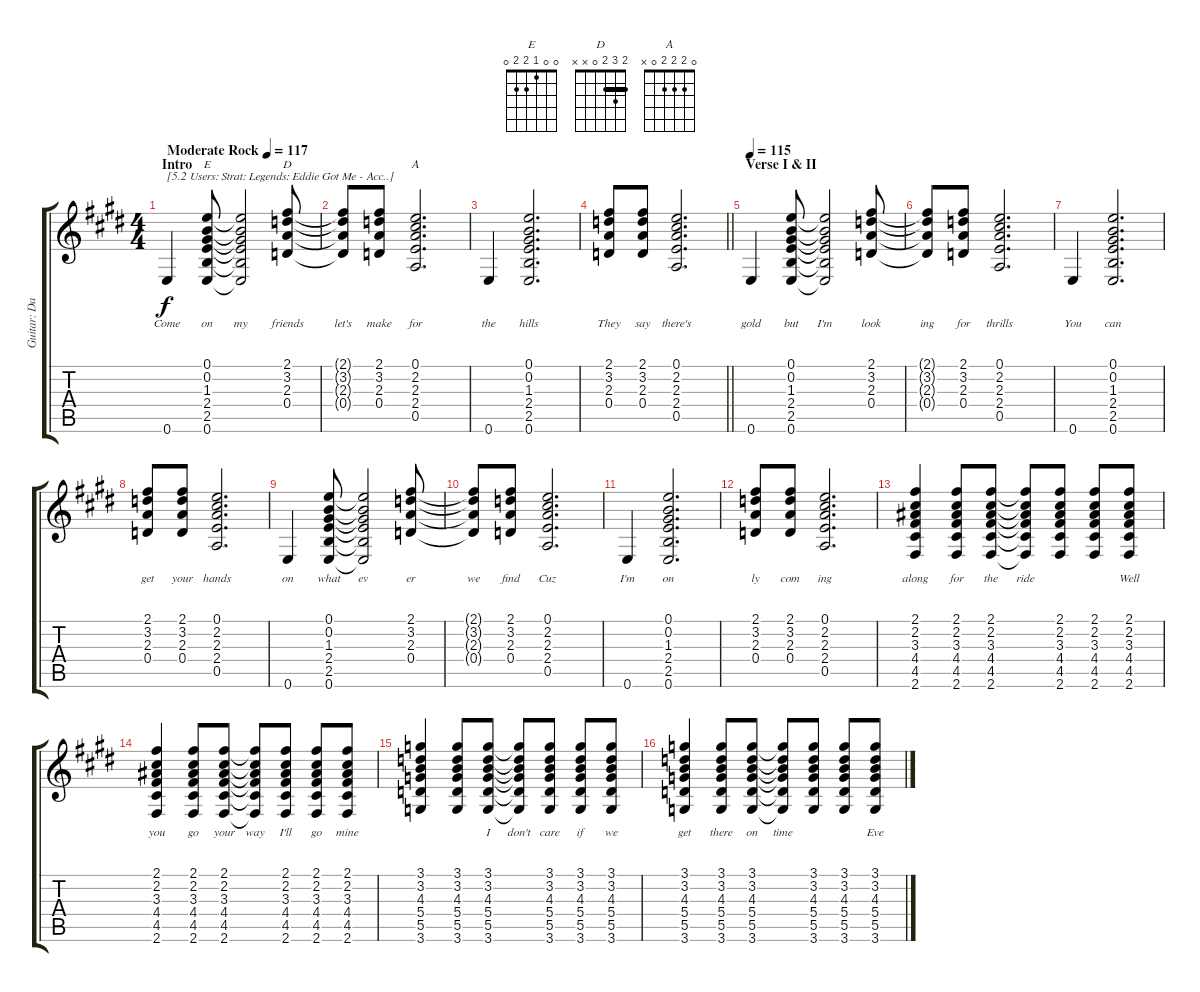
\track ("Guitar: Dave" "Guitar: Da") {instrument electricguitarclean}
\staff {score tabs}
\tuning (E4 B3 G3 D3 A2 E2) {hide}
\chord ("E" 0 0 1 2 2 0)
\chord ("D" 2 3 2 0 x x) {barre 2}
\chord ("A" 0 2 2 2 0 x)
\ts (4 4)
\section ("" "Intro")
\tempo (117 "Moderate Rock")
\tempo 113
\tempo (117 "Moderate Rock")
\clef g2
\ks e
0.6.4{txt "[5.2 Users: Strat: Legends: Eddie Got Me - Acc..]" lyrics (0 "Come") lyrics (1 "") lyrics (2 "") lyrics (3 "") lyrics (4 "") dy f instrument electricguitarclean} (0.1 0.2 1.3 2.4 2.5 0.6).8{ch "E" lyrics (0 "on") lyrics (1 "") lyrics (2 "") lyrics (3 "") lyrics (4 "")} (0.1{t} 0.2{t} 1.3{t} 2.4{t} 2.5{t} 0.6{t}).2{lyrics (0 "my") lyrics (1 "") lyrics (2 "") lyrics (3 "") lyrics (4 "")} (2.1 3.2 2.3 0.4).8{ch "D" lyrics (0 "friends") lyrics (1 "") lyrics (2 "") lyrics (3 "") lyrics (4 "")} |
(2.1{t} 3.2{t} 2.3{t} 0.4{t}).8{lyrics (0 "let's") lyrics (1 "") lyrics (2 "") lyrics (3 "") lyrics (4 "")} (2.1 3.2 2.3 0.4).8{lyrics (0 "make") lyrics (1 "") lyrics (2 "") lyrics (3 "") lyrics (4 "")} (0.1 2.2 2.3 2.4 0.5).2{d ch "A" lyrics (0 "for") lyrics (1 "") lyrics (2 "") lyrics (3 "") lyrics (4 "")} |
0.6.4{lyrics (0 "the") lyrics (1 "") lyrics (2 "") lyrics (3 "") lyrics (4 "")} (0.1 0.2 1.3 2.4 2.5 0.6).2{d lyrics (0 "hills") lyrics (1 "") lyrics (2 "") lyrics (3 "") lyrics (4 "")} |
\barLineRight lightlight
(2.1 3.2 2.3 0.4).8{lyrics (0 "They") lyrics (1 "") lyrics (2 "") lyrics (3 "") lyrics (4 "")} (2.1 3.2 2.3 0.4).8{lyrics (0 "say") lyrics (1 "") lyrics (2 "") lyrics (3 "") lyrics (4 "")} (0.1 2.2 2.3 2.4 0.5).2{d lyrics (0 "there's") lyrics (1 "") lyrics (2 "") lyrics (3 "") lyrics (4 "")} |
\section ("" "Verse I & II")
\tempo 115
0.6.4{lyrics (0 "gold") lyrics (1 "") lyrics (2 "") lyrics (3 "") lyrics (4 "")} (0.1 0.2 1.3 2.4 2.5 0.6).8{lyrics (0 "but") lyrics (1 "") lyrics (2 "") lyrics (3 "") lyrics (4 "")} (0.1{t} 0.2{t} 1.3{t} 2.4{t} 2.5{t} 0.6{t}).2{lyrics (0 "I'm") lyrics (1 "") lyrics (2 "") lyrics (3 "") lyrics (4 "")} (2.1 3.2 2.3 0.4).8{lyrics (0 "look") lyrics (1 "") lyrics (2 "") lyrics (3 "") lyrics (4 "")} |
(2.1{t} 3.2{t} 2.3{t} 0.4{t}).8{lyrics (0 "ing") lyrics (1 "") lyrics (2 "") lyrics (3 "") lyrics (4 "")} (2.1 3.2 2.3 0.4).8{lyrics (0 "for") lyrics (1 "") lyrics (2 "") lyrics (3 "") lyrics (4 "")} (0.1 2.2 2.3 2.4 0.5).2{d lyrics (0 "thrills") lyrics (1 "") lyrics (2 "") lyrics (3 "") lyrics (4 "")} |
0.6.4{lyrics (0 "You") lyrics (1 "") lyrics (2 "") lyrics (3 "") lyrics (4 "")} (0.1 0.2 1.3 2.4 2.5 0.6).2{d lyrics (0 "can") lyrics (1 "") lyrics (2 "") lyrics (3 "") lyrics (4 "")} |
(2.1 3.2 2.3 0.4).8{lyrics (0 "get") lyrics (1 "") lyrics (2 "") lyrics (3 "") lyrics (4 "")} (2.1 3.2 2.3 0.4).8{lyrics (0 "your") lyrics (1 "") lyrics (2 "") lyrics (3 "") lyrics (4 "")} (0.1 2.2 2.3 2.4 0.5).2{d lyrics (0 "hands") lyrics (1 "") lyrics (2 "") lyrics (3 "") lyrics (4 "")} |
0.6.4{lyrics (0 "on") lyrics (1 "") lyrics (2 "") lyrics (3 "") lyrics (4 "")} (0.1 0.2 1.3 2.4 2.5 0.6).8{lyrics (0 "what") lyrics (1 "") lyrics (2 "") lyrics (3 "") lyrics (4 "")} (0.1{t} 0.2{t} 1.3{t} 2.4{t} 2.5{t} 0.6{t}).2{lyrics (0 "ev") lyrics (1 "") lyrics (2 "") lyrics (3 "") lyrics (4 "")} (2.1 3.2 2.3 0.4).8{lyrics (0 "er") lyrics (1 "") lyrics (2 "") lyrics (3 "") lyrics (4 "")} |
(2.1{t} 3.2{t} 2.3{t} 0.4{t}).8{lyrics (0 "we") lyrics (1 "") lyrics (2 "") lyrics (3 "") lyrics (4 "")} (2.1 3.2 2.3 0.4).8{lyrics (0 "find") lyrics (1 "") lyrics (2 "") lyrics (3 "") lyrics (4 "")} (0.1 2.2 2.3 2.4 0.5).2{d lyrics (0 "Cuz") lyrics (1 "") lyrics (2 "") lyrics (3 "") lyrics (4 "")} |
0.6.4{lyrics (0 "I'm") lyrics (1 "") lyrics (2 "") lyrics (3 "") lyrics (4 "")} (0.1 0.2 1.3 2.4 2.5 0.6).2{d lyrics (0 "on") lyrics (1 "") lyrics (2 "") lyrics (3 "") lyrics (4 "")} |
(2.1 3.2 2.3 0.4).8{lyrics (0 "ly") lyrics (1 "") lyrics (2 "") lyrics (3 "") lyrics (4 "")} (2.1 3.2 2.3 0.4).8{lyrics (0 "com") lyrics (1 "") lyrics (2 "") lyrics (3 "") lyrics (4 "")} (0.1 2.2 2.3 2.4 0.5).2{d lyrics (0 "ing") lyrics (1 "") lyrics (2 "") lyrics (3 "") lyrics (4 "")} |
(2.1 2.2 3.3 4.4 4.5 2.6).4{lyrics (0 "along") lyrics (1 "") lyrics (2 "") lyrics (3 "") lyrics (4 "")} (2.1 2.2 3.3 4.4 4.5 2.6).8{lyrics (0 "for") lyrics (1 "") lyrics (2 "") lyrics (3 "") lyrics (4 "")} (2.1 2.2 3.3 4.4 4.5 2.6).8{lyrics (0 "the") lyrics (1 "") lyrics (2 "") lyrics (3 "") lyrics (4 "")} (2.1{t} 2.2{t} 3.3{t} 4.4{t} 4.5{t} 2.6{t}).8{lyrics (0 "ride") lyrics (1 "") lyrics (2 "") lyrics (3 "") lyrics (4 "")} (2.1 2.2 3.3 4.4 4.5 2.6).8{lyrics (0 "") lyrics (1 "") lyrics (2 "") lyrics (3 "") lyrics (4 "")} (2.1 2.2 3.3 4.4 4.5 2.6).8{lyrics (0 "") lyrics (1 "") lyrics (2 "") lyrics (3 "") lyrics (4 "")} (2.1 2.2 3.3 4.4 4.5 2.6).8{lyrics (0 "Well") lyrics (1 "") lyrics (2 "") lyrics (3 "") lyrics (4 "")} |
(2.1 2.2 3.3 4.4 4.5 2.6).4{lyrics (0 "you") lyrics (1 "") lyrics (2 "") lyrics (3 "") lyrics (4 "")} (2.1 2.2 3.3 4.4 4.5 2.6).8{lyrics (0 "go") lyrics (1 "") lyrics (2 "") lyrics (3 "") lyrics (4 "")} (2.1 2.2 3.3 4.4 4.5 2.6).8{lyrics (0 "your") lyrics (1 "") lyrics (2 "") lyrics (3 "") lyrics (4 "")} (2.1{t} 2.2{t} 3.3{t} 4.4{t} 4.5{t} 2.6{t}).8{lyrics (0 "way") lyrics (1 "") lyrics (2 "") lyrics (3 "") lyrics (4 "")} (2.1 2.2 3.3 4.4 4.5 2.6).8{lyrics (0 "I'll") lyrics (1 "") lyrics (2 "") lyrics (3 "") lyrics (4 "")} (2.1 2.2 3.3 4.4 4.5 2.6).8{lyrics (0 "go") lyrics (1 "") lyrics (2 "") lyrics (3 "") lyrics (4 "")} (2.1 2.2 3.3 4.4 4.5 2.6).8{lyrics (0 "mine") lyrics (1 "") lyrics (2 "") lyrics (3 "") lyrics (4 "")} |
(3.1 3.2 4.3 5.4 5.5 3.6).4{lyrics (0 "") lyrics (1 "") lyrics (2 "") lyrics (3 "") lyrics (4 "")} (3.1 3.2 4.3 5.4 5.5 3.6).8{lyrics (0 "") lyrics (1 "") lyrics (2 "") lyrics (3 "") lyrics (4 "")} (3.1 3.2 4.3 5.4 5.5 3.6).8{lyrics (0 "I") lyrics (1 "") lyrics (2 "") lyrics (3 "") lyrics (4 "")} (3.1{t} 3.2{t} 4.3{t} 5.4{t} 5.5{t} 3.6{t}).8{lyrics (0 "don't") lyrics (1 "") lyrics (2 "") lyrics (3 "") lyrics (4 "")} (3.1 3.2 4.3 5.4 5.5 3.6).8{lyrics (0 "care") lyrics (1 "") lyrics (2 "") lyrics (3 "") lyrics (4 "")} (3.1 3.2 4.3 5.4 5.5 3.6).8{lyrics (0 "if") lyrics (1 "") lyrics (2 "") lyrics (3 "") lyrics (4 "")} (3.1 3.2 4.3 5.4 5.5 3.6).8{lyrics (0 "we") lyrics (1 "") lyrics (2 "") lyrics (3 "") lyrics (4 "")} |
(3.1 3.2 4.3 5.4 5.5 3.6).4{lyrics (0 "get") lyrics (1 "") lyrics (2 "") lyrics (3 "") lyrics (4 "")} (3.1 3.2 4.3 5.4 5.5 3.6).8{lyrics (0 "there") lyrics (1 "") lyrics (2 "") lyrics (3 "") lyrics (4 "")} (3.1 3.2 4.3 5.4 5.5 3.6).8{lyrics (0 "on") lyrics (1 "") lyrics (2 "") lyrics (3 "") lyrics (4 "")} (3.1{t} 3.2{t} 4.3{t} 5.4{t} 5.5{t} 3.6{t}).8{lyrics (0 "time") lyrics (1 "") lyrics (2 "") lyrics (3 "") lyrics (4 "")} (3.1 3.2 4.3 5.4 5.5 3.6).8{lyrics (0 "") lyrics (1 "") lyrics (2 "") lyrics (3 "") lyrics (4 "")} (3.1 3.2 4.3 5.4 5.5 3.6).8{lyrics (0 "") lyrics (1 "") lyrics (2 "") lyrics (3 "") lyrics (4 "")} (3.1 3.2 4.3 5.4 5.5 3.6).8{lyrics (0 "Eve") lyrics (1 "") lyrics (2 "") lyrics (3 "") lyrics (4 "")}
